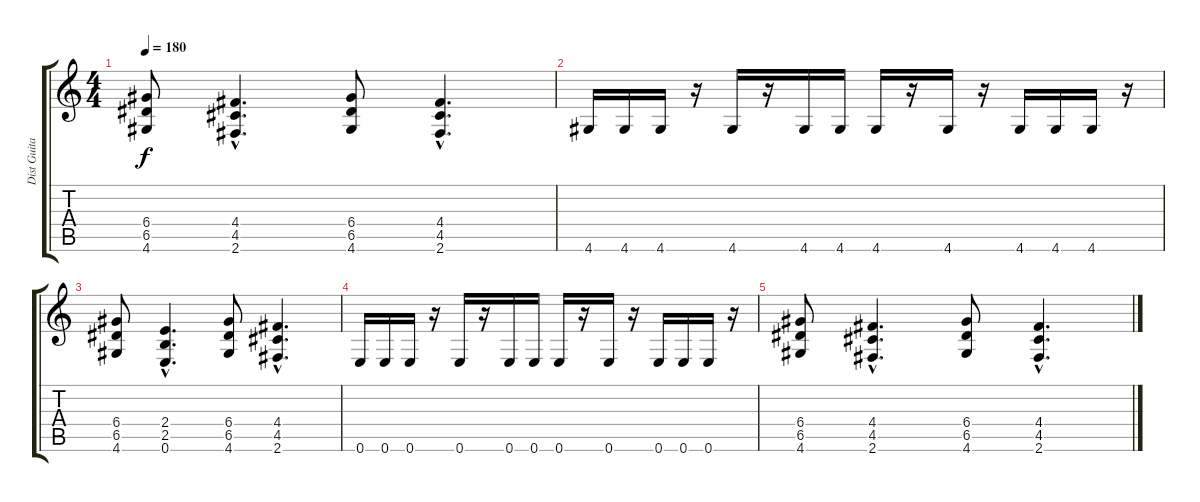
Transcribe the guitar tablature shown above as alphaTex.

\track ("Dist Guitar 2" "Dist Guita") {instrument distortionguitar}
\staff {score tabs}
\tuning (E4 B3 G3 D3 A2 E2) {hide}
\ts (4 4)
\tempo 180
\clef g2
\ks c
(6.4 6.5 4.6).8{dy f} (4.4{hac} 4.5{hac} 2.6{hac}).4{d} (6.4 6.5 4.6).8 (4.4{hac} 4.5{hac} 2.6{hac}).4{d} |
4.6.16 4.6.16 4.6.16 r.16 4.6.16 r.16 4.6.16 4.6.16 4.6.16 r.16 4.6.16 r.16 4.6.16 4.6.16 4.6.16 r.16 |
(6.4 6.5 4.6).8 (2.4{hac} 2.5{hac} 0.6{hac}).4{d} (6.4 6.5 4.6).8 (4.4{hac} 4.5{hac} 2.6{hac}).4{d} |
0.6.16 0.6.16 0.6.16 r.16 0.6.16 r.16 0.6.16 0.6.16 0.6.16 r.16 0.6.16 r.16 0.6.16 0.6.16 0.6.16 r.16 |
(6.4 6.5 4.6).8 (4.4{hac} 4.5{hac} 2.6{hac}).4{d} (6.4 6.5 4.6).8 (4.4{hac} 4.5{hac} 2.6{hac}).4{d}
